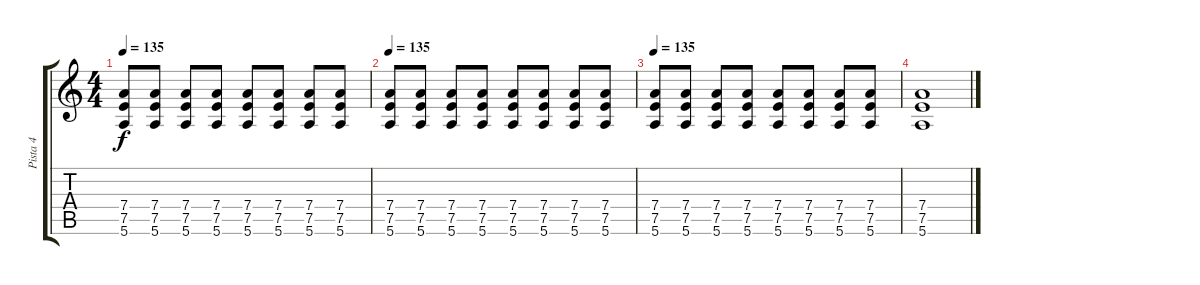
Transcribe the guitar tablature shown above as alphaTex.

\track ("Pista 4" "Pista 4") {instrument overdrivenguitar}
\staff {score tabs}
\tuning (E4 B3 G3 D3 A2 E2) {hide}
\ts (4 4)
\tempo 135
\clef g2
\ks c
(7.4 7.5 5.6).8{dy f} (7.4 7.5 5.6).8 (7.4 7.5 5.6).8 (7.4 7.5 5.6).8 (7.4 7.5 5.6).8 (7.4 7.5 5.6).8 (7.4 7.5 5.6).8 (7.4 7.5 5.6).8 |
\tempo 135
(7.4 7.5 5.6).8 (7.4 7.5 5.6).8 (7.4 7.5 5.6).8 (7.4 7.5 5.6).8 (7.4 7.5 5.6).8 (7.4 7.5 5.6).8 (7.4 7.5 5.6).8 (7.4 7.5 5.6).8 |
\tempo 135
(7.4 7.5 5.6).8 (7.4 7.5 5.6).8 (7.4 7.5 5.6).8 (7.4 7.5 5.6).8 (7.4 7.5 5.6).8 (7.4 7.5 5.6).8 (7.4 7.5 5.6).8 (7.4 7.5 5.6).8 |
(7.4 7.5 5.6).1
